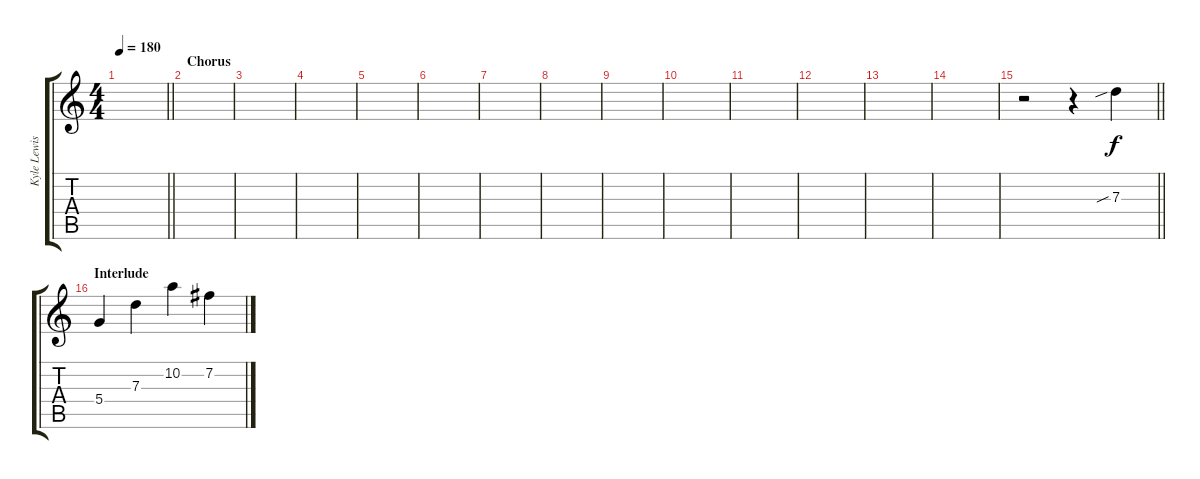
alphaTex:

\track ("Kyle Lewis - Guitar" "Kyle Lewis") {instrument distortionguitar}
\staff {score tabs}
\tuning (E4 B3 G3 D3 A2 E2) {hide}
\ts (4 4)
\tempo 180
\clef g2
\barLineRight lightlight
\ks c
|
\section ("" "Chorus")
|
|
|
|
|
|
|
|
|
|
|
|
|
\barLineRight lightlight
r.2 r.4 7.3{sib}.4 |
\section ("" "Interlude")
5.4.4 7.3.4 10.2.4 7.2.4
